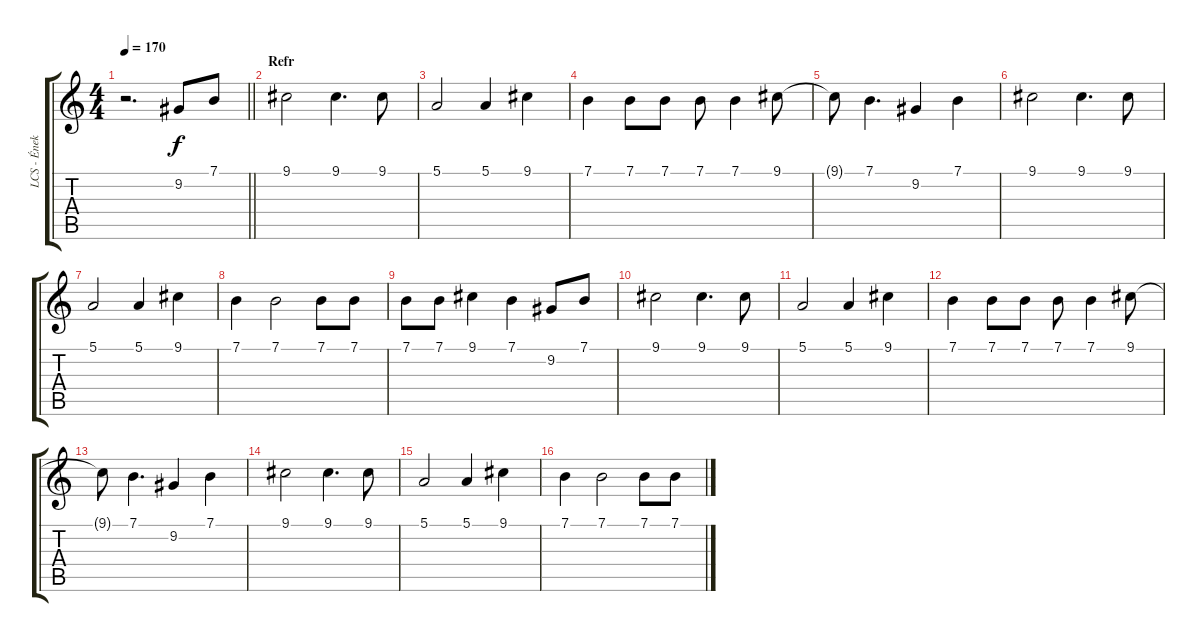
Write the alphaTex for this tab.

\track ("LCS - Ének" "LCS - Ének") {instrument trumpet}
\staff {score tabs}
\tuning (E4 B3 G3 D3 A2 E2) {hide}
\ts (4 4)
\tempo 170
\clef g2
\barLineRight lightlight
\ks c
r.2{d dy f} 9.2.8 7.1.8 |
\section ("" "Refr")
9.1.2 9.1.4{d} 9.1.8 |
5.1.2 5.1.4 9.1.4 |
7.1.4 7.1.8 7.1.8 7.1.8 7.1.4 9.1.8 |
9.1{t}.8 7.1.4{d} 9.2.4 7.1.4 |
9.1.2 9.1.4{d} 9.1.8 |
5.1.2 5.1.4 9.1.4 |
7.1.4 7.1.2 7.1.8 7.1.8 |
7.1.8 7.1.8 9.1.4 7.1.4 9.2.8 7.1.8 |
9.1.2 9.1.4{d} 9.1.8 |
5.1.2 5.1.4 9.1.4 |
7.1.4 7.1.8 7.1.8 7.1.8 7.1.4 9.1.8 |
9.1{t}.8 7.1.4{d} 9.2.4 7.1.4 |
9.1.2 9.1.4{d} 9.1.8 |
5.1.2 5.1.4 9.1.4 |
7.1.4 7.1.2 7.1.8 7.1.8
